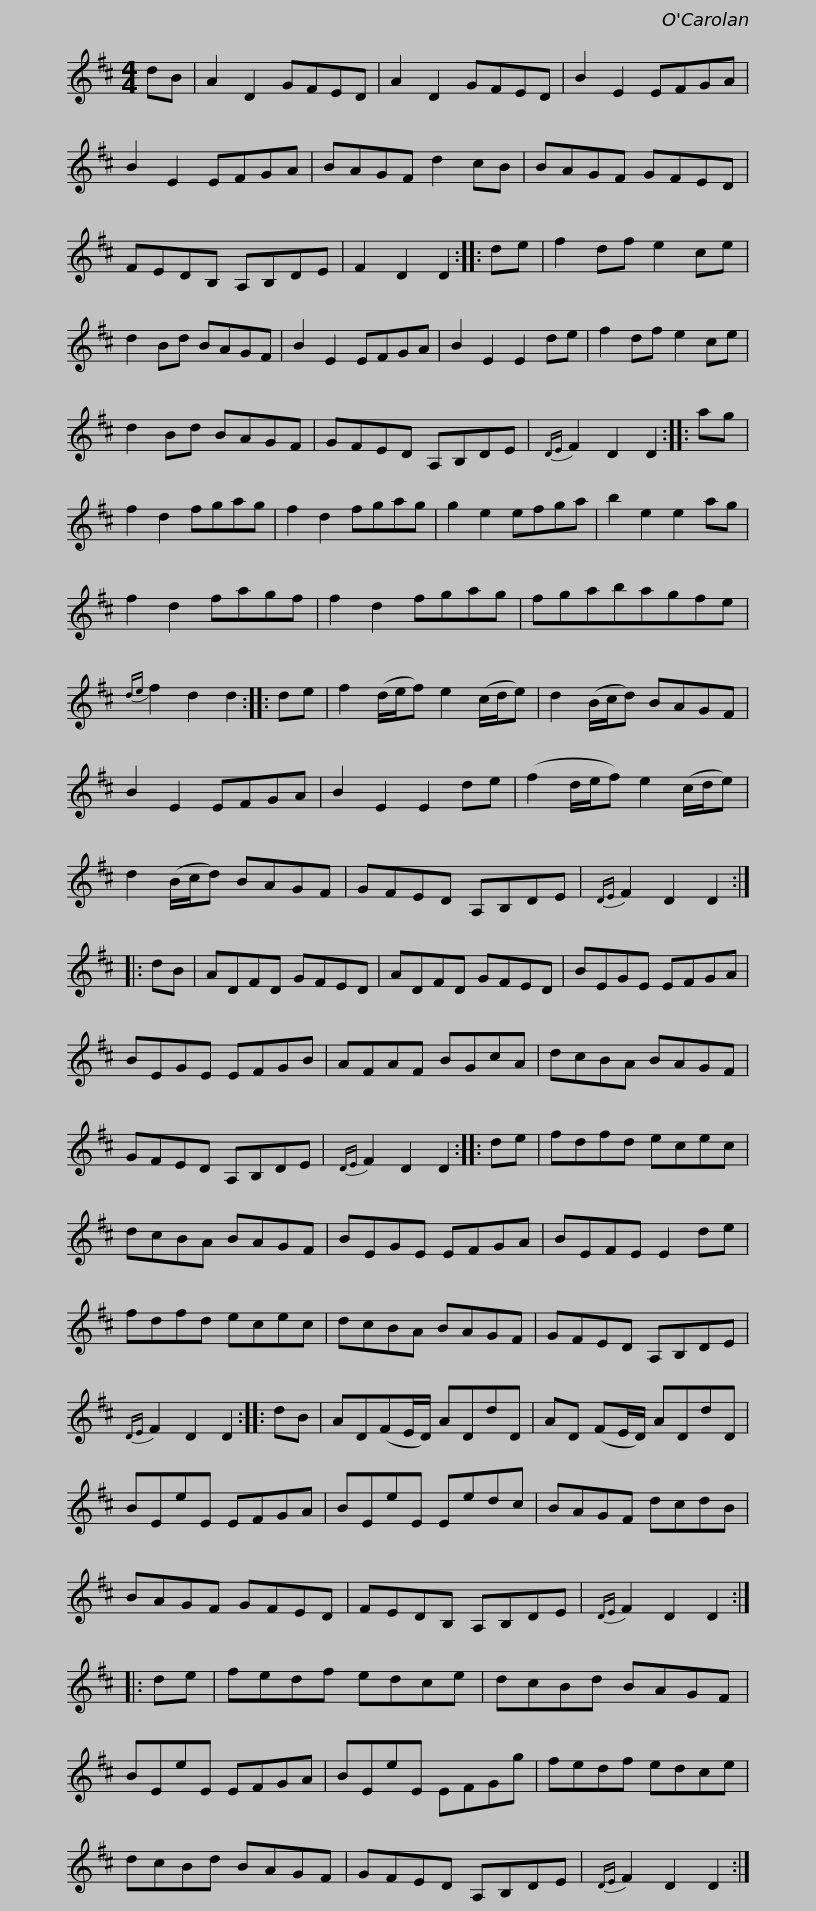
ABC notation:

X:1
L:1/8
M:4/4
I:linebreak $
K:D
V:1 treble
V:1
 dB | A2 D2 GFED | A2 D2 GFED | B2 E2 EFGA | B2 E2 EFGA | %5
 BAGF d2 cB | BAGF GFED |$ FEDB, A,B,DE | F2 D2 D2 :: de | %10
 f2 df e2 ce | d2 Bd BAGF | B2 E2 EFGA | B2 E2 E2 de |$ f2 df e2 ce | %15
 d2 Bd BAGF | GFED A,B,DE |{DE} F2 D2 D2 :: ag | f2 d2 fgag | %20
 f2 d2 fgag |$ g2 e2 efga | b2 e2 e2 ag | f2 d2 fagf | f2 d2 fgag | %25
 fgabagfe |{de} f2 d2 d2 :: de |$ f2 (d/e/f) e2 (c/d/e) | d2 (B/c/d) BAGF | %30
 B2 E2 EFGA | B2 E2 E2 de | (f2 d/e/f) e2 (c/d/e) | d2 (B/c/d) BAGF |$ GFED A,B,DE | %35
{DE} F2 D2 D2 :: dB | ADFD GFED | ADFD GFED | BEGE EFGA |$ %40
 BEGE EFGB | AFAF BGcA | dcBA BAGF | GFED A,B,DE |{DE} F2 D2 D2 :: %45
 de |$ fdfd ecec | dcBA BAGF | BEGE EFGA | BEFE E2 de | %50
 fdfd ecec |$ dcBA BAGF | GFED A,B,DE |{DE} F2 D2 D2 :: dB | %55
 AD(FE/D/) ADdD | AD (FE/D/) ADdD |$ BEeE EFGA | BEeE Eedc | BAGF dcdB | %60
 BAGF GFED | FEDB, A,B,DE |{DE} F2 D2 D2 ::$ de | fedf edce | %65
 dcBd BAGF | BEeE EFGA | BEeE EFGg | fedf edce |$ dcBd BAGF | %70
 GFED A,B,DE |{DE} F2 D2 D2 :| %72
